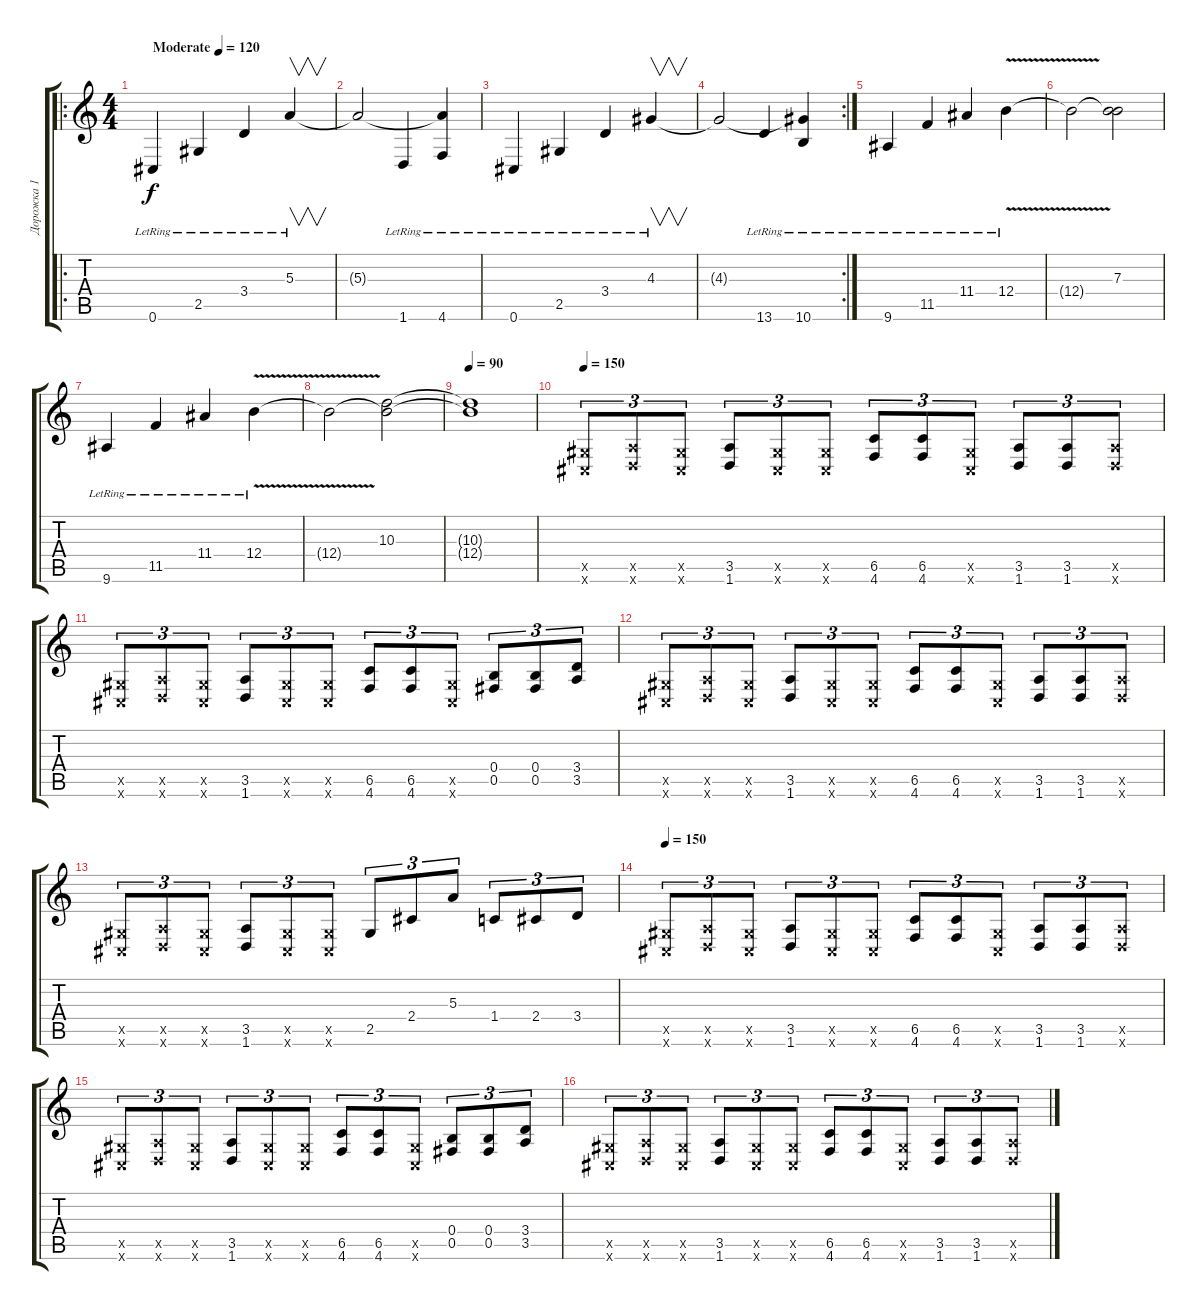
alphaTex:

\track ("Дорожка 1" "Дорожка 1") {instrument distortionguitar}
\staff {score tabs}
\tuning (Db4 Ab3 E3 B2 Gb2 Db2) {hide}
\ro
\ts (4 4)
\tempo (120 "Moderate")
\clef g2
\ks c
0.6{lr}.4{dy f instrument distortionguitar} 2.5{lr}.4 3.4{lr}.4 5.3{lr}.4{v} |
5.3{t}.2 1.6{lr}.4 (5.3{t} 4.6{lr}).4 |
0.6{lr}.4 2.5{lr}.4 3.4{lr}.4 4.3{lr}.4{v} |
\rc 2
4.3{t}.2 13.6{lr}.4 (4.3{t} 10.6{lr}).4 |
9.6{lr}.4 11.5{lr}.4 11.4{lr}.4 12.4{v lr}.4 |
12.4{t}.2 (7.3 12.4{t}).2 |
9.6{lr}.4 11.5{lr}.4 11.4{lr}.4 12.4{v lr}.4 |
12.4{t}.2 (10.3 12.4{t}).2 |
\tempo 90
(10.3{t} 12.4{t}).1 |
\tempo 150
(2.5{x} 0.6{x}).8{tu (3 2)} (3.5{x} 1.6{x}).8{tu (3 2)} (2.5{x} 0.6{x}).8{tu (3 2)} (3.5 1.6).8{tu (3 2)} (2.5{x} 0.6{x}).8{tu (3 2)} (2.5{x} 0.6{x}).8{tu (3 2)} (6.5 4.6).8{tu (3 2)} (6.5 4.6).8{tu (3 2)} (2.5{x} 0.6{x}).8{tu (3 2)} (3.5 1.6).8{tu (3 2)} (3.5 1.6).8{tu (3 2)} (3.5{x} 1.6{x}).8{tu (3 2)} |
(2.5{x} 0.6{x}).8{tu (3 2)} (3.5{x} 1.6{x}).8{tu (3 2)} (2.5{x} 0.6{x}).8{tu (3 2)} (3.5 1.6).8{tu (3 2)} (2.5{x} 0.6{x}).8{tu (3 2)} (2.5{x} 0.6{x}).8{tu (3 2)} (6.5 4.6).8{tu (3 2)} (6.5 4.6).8{tu (3 2)} (2.5{x} 0.6{x}).8{tu (3 2)} (0.4 0.5).8{tu (3 2)} (0.4 0.5).8{tu (3 2)} (3.4 3.5).8{tu (3 2)} |
(2.5{x} 0.6{x}).8{tu (3 2)} (3.5{x} 1.6{x}).8{tu (3 2)} (2.5{x} 0.6{x}).8{tu (3 2)} (3.5 1.6).8{tu (3 2)} (2.5{x} 0.6{x}).8{tu (3 2)} (2.5{x} 0.6{x}).8{tu (3 2)} (6.5 4.6).8{tu (3 2)} (6.5 4.6).8{tu (3 2)} (2.5{x} 0.6{x}).8{tu (3 2)} (3.5 1.6).8{tu (3 2)} (3.5 1.6).8{tu (3 2)} (3.5{x} 1.6{x}).8{tu (3 2)} |
(2.5{x} 0.6{x}).8{tu (3 2)} (3.5{x} 1.6{x}).8{tu (3 2)} (2.5{x} 0.6{x}).8{tu (3 2)} (3.5 1.6).8{tu (3 2)} (2.5{x} 0.6{x}).8{tu (3 2)} (2.5{x} 0.6{x}).8{tu (3 2)} 2.5.8{tu (3 2)} 2.4.8{tu (3 2)} 5.3.8{tu (3 2)} 1.4.8{tu (3 2)} 2.4.8{tu (3 2)} 3.4.8{tu (3 2)} |
\tempo 150
(2.5{x} 0.6{x}).8{tu (3 2)} (3.5{x} 1.6{x}).8{tu (3 2)} (2.5{x} 0.6{x}).8{tu (3 2)} (3.5 1.6).8{tu (3 2)} (2.5{x} 0.6{x}).8{tu (3 2)} (2.5{x} 0.6{x}).8{tu (3 2)} (6.5 4.6).8{tu (3 2)} (6.5 4.6).8{tu (3 2)} (2.5{x} 0.6{x}).8{tu (3 2)} (3.5 1.6).8{tu (3 2)} (3.5 1.6).8{tu (3 2)} (3.5{x} 1.6{x}).8{tu (3 2)} |
(2.5{x} 0.6{x}).8{tu (3 2)} (3.5{x} 1.6{x}).8{tu (3 2)} (2.5{x} 0.6{x}).8{tu (3 2)} (3.5 1.6).8{tu (3 2)} (2.5{x} 0.6{x}).8{tu (3 2)} (2.5{x} 0.6{x}).8{tu (3 2)} (6.5 4.6).8{tu (3 2)} (6.5 4.6).8{tu (3 2)} (2.5{x} 0.6{x}).8{tu (3 2)} (0.4 0.5).8{tu (3 2)} (0.4 0.5).8{tu (3 2)} (3.4 3.5).8{tu (3 2)} |
(2.5{x} 0.6{x}).8{tu (3 2)} (3.5{x} 1.6{x}).8{tu (3 2)} (2.5{x} 0.6{x}).8{tu (3 2)} (3.5 1.6).8{tu (3 2)} (2.5{x} 0.6{x}).8{tu (3 2)} (2.5{x} 0.6{x}).8{tu (3 2)} (6.5 4.6).8{tu (3 2)} (6.5 4.6).8{tu (3 2)} (2.5{x} 0.6{x}).8{tu (3 2)} (3.5 1.6).8{tu (3 2)} (3.5 1.6).8{tu (3 2)} (3.5{x} 1.6{x}).8{tu (3 2)}
